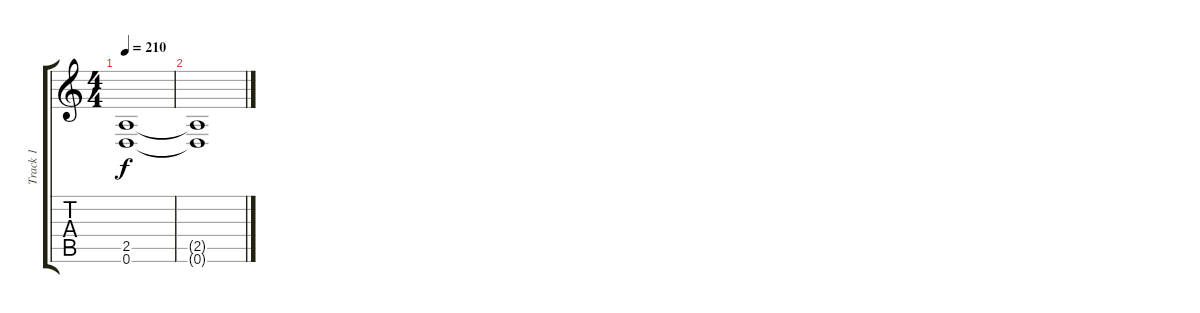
\track ("Track 1" "Track 1") {instrument overdrivenguitar}
\staff {score tabs}
\tuning (D4 A3 F3 C3 G2 D2) {hide}
\ts (4 4)
\tempo 210
\clef g2
\ks c
(2.5 0.6).1{dy f} |
(2.5{t} 0.6{t}).1
